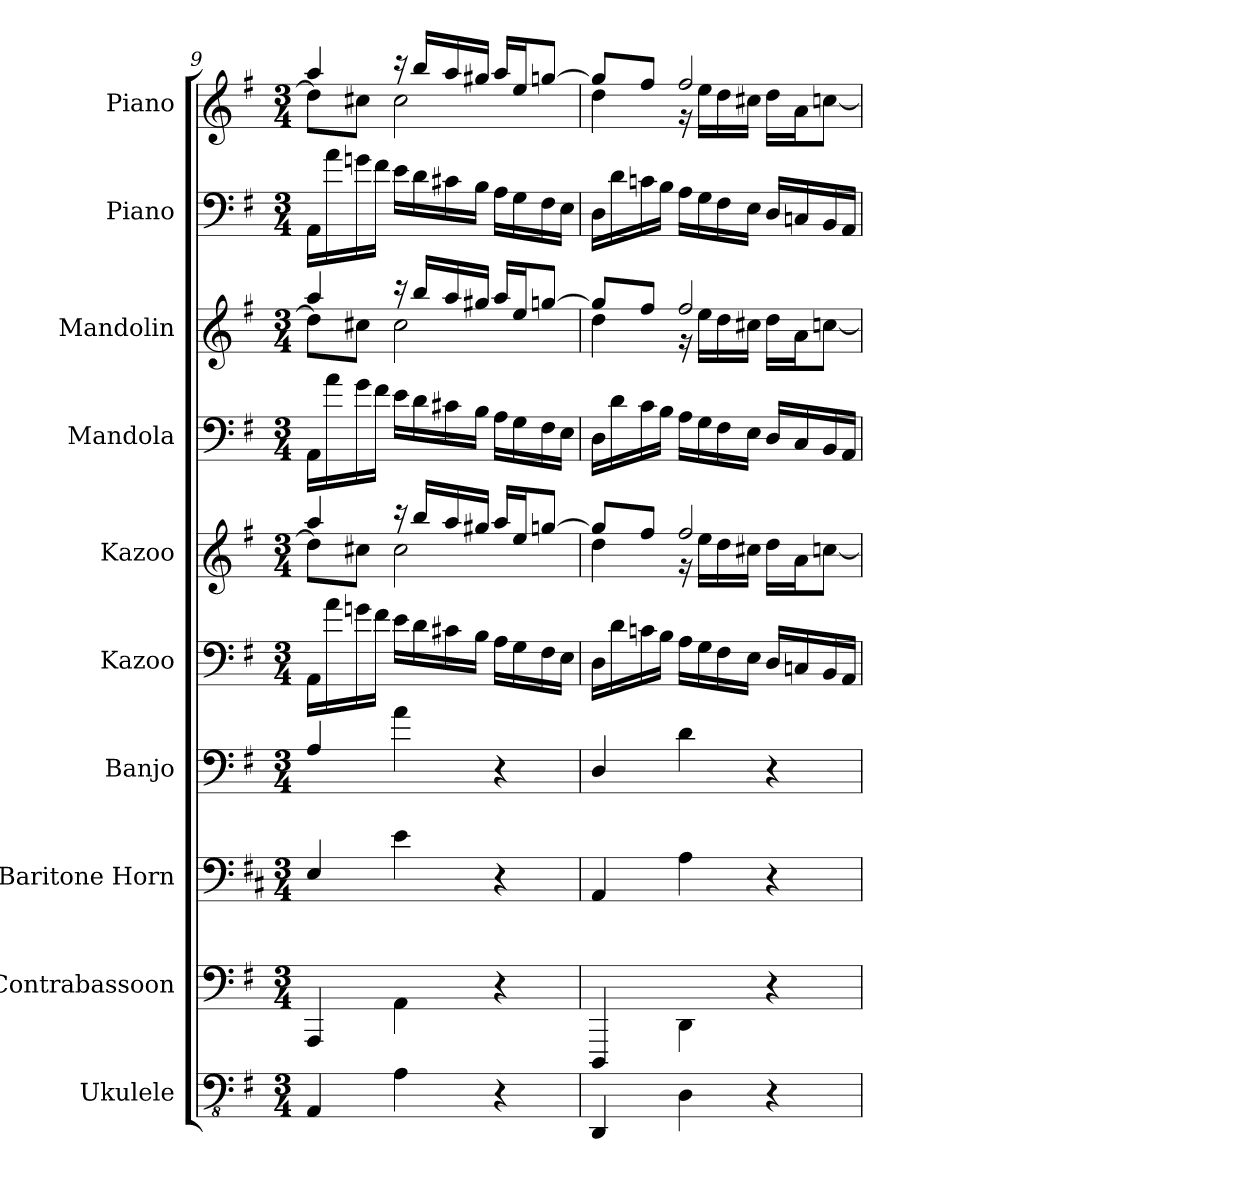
**kern	**kern	**kern	**kern	**kern	**kern	**kern	**kern	**kern	**kern
*part10	*part9	*part8	*part7	*part6	*part5	*part4	*part3	*part2	*part1
*staff10	*staff9	*staff8	*staff7	*staff6	*staff5	*staff4	*staff3	*staff2	*staff1
*I"Ukulele	*I"Contrabassoon	*I"Baritone Horn	*I"Banjo	*I"Kazoo	*I"Kazoo	*I"Mandola	*I"Mandolin	*I"Piano	*I"Piano
*I'Uk.	*I'Cbsn.	*I'Bar. Hn.	*I'Bj.	*I'Kaz.	*I'Kaz.	*I'Mda.	*I'Mdn.	*I'Pno.	*I'Pno.
*clefFv4	*clefF4	*clefF4	*clefF4	*clefF4	*clefG2	*clefF4	*	*clefF4	*clefG2
*	*ITrd7c12	*ITrd4c7	*ITrd7c12	*	*	*	*	*	*
*k[f#]	*k[f#]	*k[f#]	*k[f#]	*k[f#]	*k[f#]	*k[f#]	*k[f#]	*k[f#]	*k[f#]
*G:	*G:	*G:	*G:	*G:	*G:	*G:	*G:	*G:	*G:
*M3/4	*M3/4	*M3/4	*M3/4	*M3/4	*M3/4	*M3/4	*M3/4	*M3/4	*M3/4
=9	=9	=9	=9	=9	=9	=9	=9	=9	=9
*	*	*	*	*	*^	*	*^	*	*^
4AAA/	4AAAA/	4AA/	4AA/	16AA\LL	4aa/	8dd\L]	16AA\LL	4aa/	8dd\L]	16AA\LL	4aa/	8dd\L]
.	.	.	.	16a\	.	.	16a\	.	.	16a\	.	.
.	.	.	.	16gn\	.	8cc#X\J	16g\	.	8cc#X\J	16gn\	.	8cc#X\J
.	.	.	.	16f#\JJ	.	.	16f#\JJ	.	.	16f#\JJ	.	.
4AA\	4AAA\	4A\	4A\	16e\LL	16rccc	2cc#\	16e\LL	16r	2cc#\	16e\LL	16rccc	2cc#\
.	.	.	.	16d\	16bb/LL	.	16d\	16bb/LL	.	16d\	16bb/LL	.
.	.	.	.	16c#X\	16aa/	.	16c#X\	16aa/	.	16c#X\	16aa/	.
.	.	.	.	16B\JJ	16gg#X/JJ	.	16B\JJ	16gg#X/JJ	.	16B\JJ	16gg#X/JJ	.
4r	4r	4r	4r	16A\LL	16aa/LL	.	16A\LL	16aa/LL	.	16A\LL	16aa/LL	.
.	.	.	.	16G\	16ee/J	.	16G\	16ee/J	.	16G\	16ee/J	.
.	.	.	.	16F#\	[8ggn/J	.	16F#\	[8ggn/J	.	16F#\	[8ggn/J	.
.	.	.	.	16E\JJ	.	.	16E\JJ	.	.	16E\JJ	.	.
!!LO:PB:g=z	!!
=10	=10	=10	=10	=10	=10	=10	=10	=10	=10	=10	=10	=10
4DDD/	4DDDD/	4DD/	4DD/	16D\LL	8gg/L]	4dd\	16D\LL	8gg/L]	4dd\	16D\LL	8gg/L]	4dd\
.	.	.	.	16d\	.	.	16d\	.	.	16d\	.	.
.	.	.	.	16cn\	8ff#/J	.	16c\	8ff#/J	.	16cn\	8ff#/J	.
.	.	.	.	16B\JJ	.	.	16B\JJ	.	.	16B\JJ	.	.
4DD\	4DDD\	4D\	4D\	16A\LL	2ff#/	16r	16A\LL	2ff#/	16r	16A\LL	2ff#/	16r
.	.	.	.	16G\	.	16ee\LL	16G\	.	16ee\LL	16G\	.	16ee\LL
.	.	.	.	16F#\	.	16dd\	16F#\	.	16dd\	16F#\	.	16dd\
.	.	.	.	16E\JJ	.	16cc#X\JJ	16E\JJ	.	16cc#X\JJ	16E\JJ	.	16cc#X\JJ
4r	4r	4r	4r	16D/LL	.	16dd\LL	16D/LL	.	16dd\LL	16D/LL	.	16dd\LL
.	.	.	.	16Cn/	.	16a\J	16C/	.	16a\J	16Cn/	.	16a\J
.	.	.	.	16BB/	.	[8ccn\J	16BB/	.	[8ccn\J	16BB/	.	[8ccn\J
.	.	.	.	16AA/JJ	.	.	16AA/JJ	.	.	16AA/JJ	.	.
*	*	*	*	*	*v	*v	*	*v	*v	*	*v	*v
=	=	=	=	=	=	=	=	=	=
*-	*-	*-	*-	*-	*-	*-	*-	*-	*-
